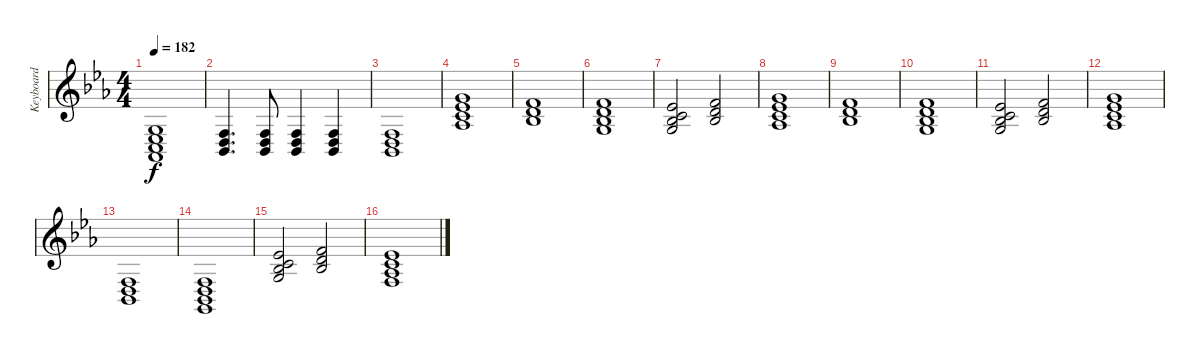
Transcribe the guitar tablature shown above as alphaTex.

\track ("Keyboard" "Keyboard") {instrument churchorgan}
\staff {score}
\tuning (E4 B3 G3 D3 A2 E2 B1) {hide}
\ts (4 4)
\tempo 182
\clef g2
\ks eb
(0.3 1.4 3.5 4.6).1{dy f} |
(3.4 5.5 6.6).4{d} (3.4 5.5 6.6).8 (3.4 5.5 6.6).4 (3.4 5.5 6.6).4 |
(3.4 5.5 6.6).1 |
(3.1 4.2 5.3 6.4).1 |
(1.1 3.2 3.3).1 |
(1.1 3.2 3.3 5.4).1 |
(4.2 5.3 8.4 10.5).2 (1.1 3.2 3.3).2 |
(3.1 4.2 5.3 6.4).1 |
(1.1 3.2 3.3).1 |
(1.1 3.2 3.3 5.4).1 |
(4.2 5.3 8.4 10.5).2 (1.1 3.2 3.3).2 |
(3.1 4.2 5.3 6.4).1 |
(3.4 5.5 6.6).1 |
(3.4 5.5 6.6 8.7).1 |
(4.2 5.3 8.4 10.5).2 (1.1 3.2 3.3).2 |
(4.2 5.3 6.4 8.5).1
